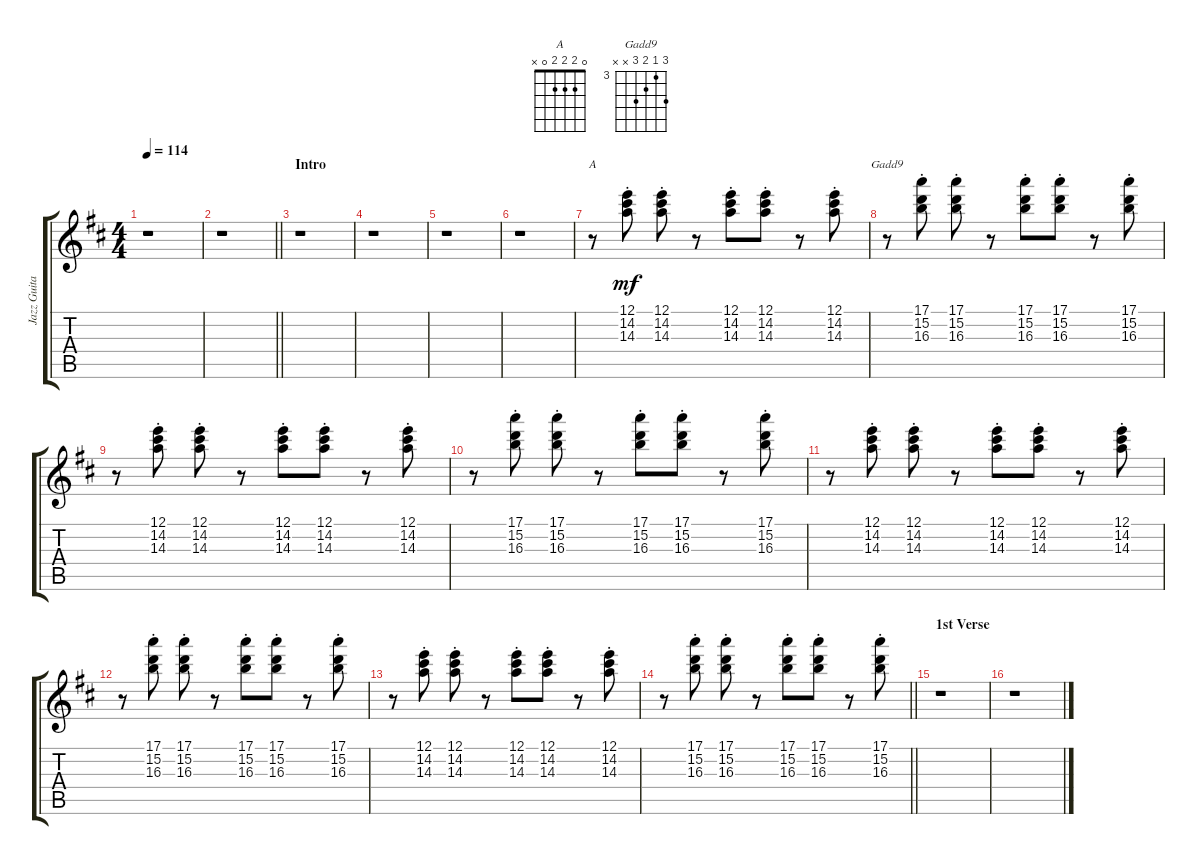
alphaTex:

\track ("Jazz Guitar" "Jazz Guita") {instrument electricguitarjazz}
\staff {score tabs}
\tuning (E4 B3 G3 D3 A2 E2) {hide}
\chord ("A" 0 2 2 2 0 x)
\chord ("Gadd9" 5 3 4 5 x x) {firstfret 3}
\ts (4 4)
\tempo 114
\clef g2
\ks d
r.1{dy mf instrument electricguitarjazz} |
\barLineRight lightlight
r.1 |
\section ("" "Intro")
r.1 |
r.1 |
r.1 |
r.1 |
r.8{ch "A"} (12.1{st} 14.2{st} 14.3{st}).8 (12.1{st} 14.2{st} 14.3{st}).8 r.8 (12.1{st} 14.2{st} 14.3{st}).8 (12.1{st} 14.2{st} 14.3{st}).8 r.8 (12.1{st} 14.2{st} 14.3{st}).8 |
r.8{ch "Gadd9"} (17.1{st} 15.2{st} 16.3{st}).8 (17.1{st} 15.2{st} 16.3{st}).8 r.8 (17.1{st} 15.2{st} 16.3{st}).8 (17.1{st} 15.2{st} 16.3{st}).8 r.8 (17.1{st} 15.2{st} 16.3{st}).8 |
r.8 (12.1{st} 14.2{st} 14.3{st}).8 (12.1{st} 14.2{st} 14.3{st}).8 r.8 (12.1{st} 14.2{st} 14.3{st}).8 (12.1{st} 14.2{st} 14.3{st}).8 r.8 (12.1{st} 14.2{st} 14.3{st}).8 |
r.8 (17.1{st} 15.2{st} 16.3{st}).8 (17.1{st} 15.2{st} 16.3{st}).8 r.8 (17.1{st} 15.2{st} 16.3{st}).8 (17.1{st} 15.2{st} 16.3{st}).8 r.8 (17.1{st} 15.2{st} 16.3{st}).8 |
r.8 (12.1{st} 14.2{st} 14.3{st}).8 (12.1{st} 14.2{st} 14.3{st}).8 r.8 (12.1{st} 14.2{st} 14.3{st}).8 (12.1{st} 14.2{st} 14.3{st}).8 r.8 (12.1{st} 14.2{st} 14.3{st}).8 |
r.8 (17.1{st} 15.2{st} 16.3{st}).8 (17.1{st} 15.2{st} 16.3{st}).8 r.8 (17.1{st} 15.2{st} 16.3{st}).8 (17.1{st} 15.2{st} 16.3{st}).8 r.8 (17.1{st} 15.2{st} 16.3{st}).8 |
r.8 (12.1{st} 14.2{st} 14.3{st}).8 (12.1{st} 14.2{st} 14.3{st}).8 r.8 (12.1{st} 14.2{st} 14.3{st}).8 (12.1{st} 14.2{st} 14.3{st}).8 r.8 (12.1{st} 14.2{st} 14.3{st}).8 |
\barLineRight lightlight
r.8 (17.1{st} 15.2{st} 16.3{st}).8 (17.1{st} 15.2{st} 16.3{st}).8 r.8 (17.1{st} 15.2{st} 16.3{st}).8 (17.1{st} 15.2{st} 16.3{st}).8 r.8 (17.1{st} 15.2{st} 16.3{st}).8 |
\section ("" "1st Verse")
r.1 |
r.1
